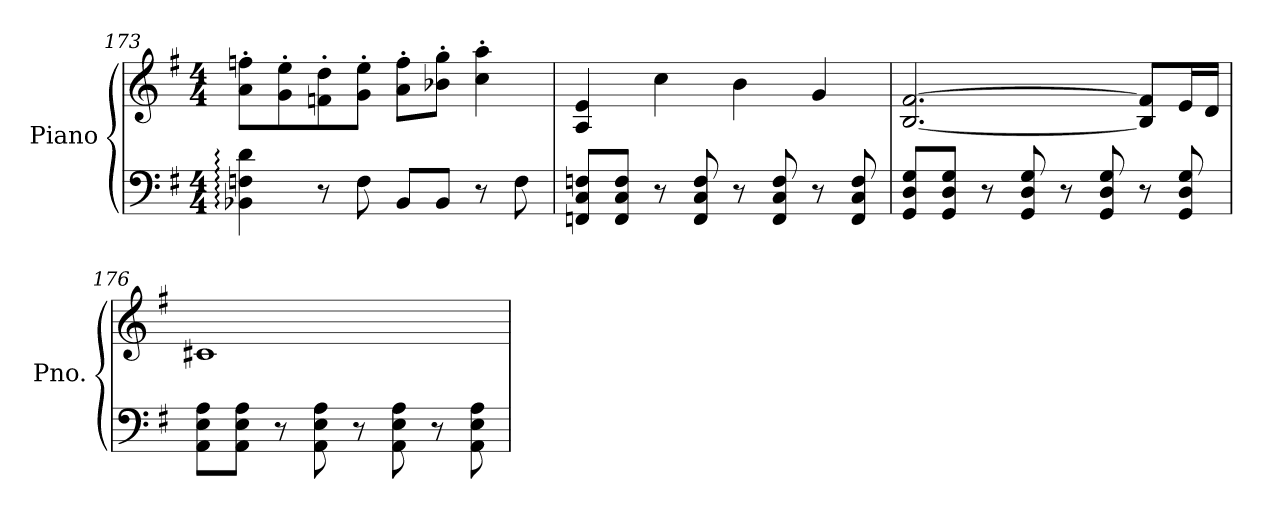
**kern	**kern
*part1	*part1
*staff2	*staff1
*I"Piano	*
*I'Pno.	*
!!LO:PB:g=z
*clefF4	*clefG2
*k[f#]	*k[f#]
*M4/4	*M4/4
=173	=173
4BB-X\: 4Fn\: 4d\:	8a\' 8ffn\'L
.	8g\' 8ee\'
8r	8fn\' 8dd\'
8F\	8g\' 8ee\'J
8BB-/L	8a\' 8ff\'L
8BB-/J	8b-X\' 8gg\'J
8r	4cc\' 4aa\'
8F\	.
=174	=174
8FFn/ 8C/ 8Fn/L	4A/ 4e/
8FF/ 8C/ 8F/J	.
8r	4cc\
8FF/ 8C/ 8F/	.
8r	4b\
8FF/ 8C/ 8F/	.
8r	4g/
8FF/ 8C/ 8F/	.
=175	=175
8GG/ 8D/ 8G/L	[2.B/ [2.f#/
8GG/ 8D/ 8G/J	.
8r	.
8GG/ 8D/ 8G/	.
8r	.
8GG/ 8D/ 8G/	.
8r	8B/] 8f#/]L
8GG/ 8D/ 8G/	16e/L
.	16d/JJ
=176	=176
8AA\ 8E\ 8A\L	1c#X
8AA\ 8E\ 8A\J	.
8r	.
8AA\ 8E\ 8A\	.
8r	.
8AA\ 8E\ 8A\	.
8r	.
8AA\ 8E\ 8A\	.
=	=
*-	*-
